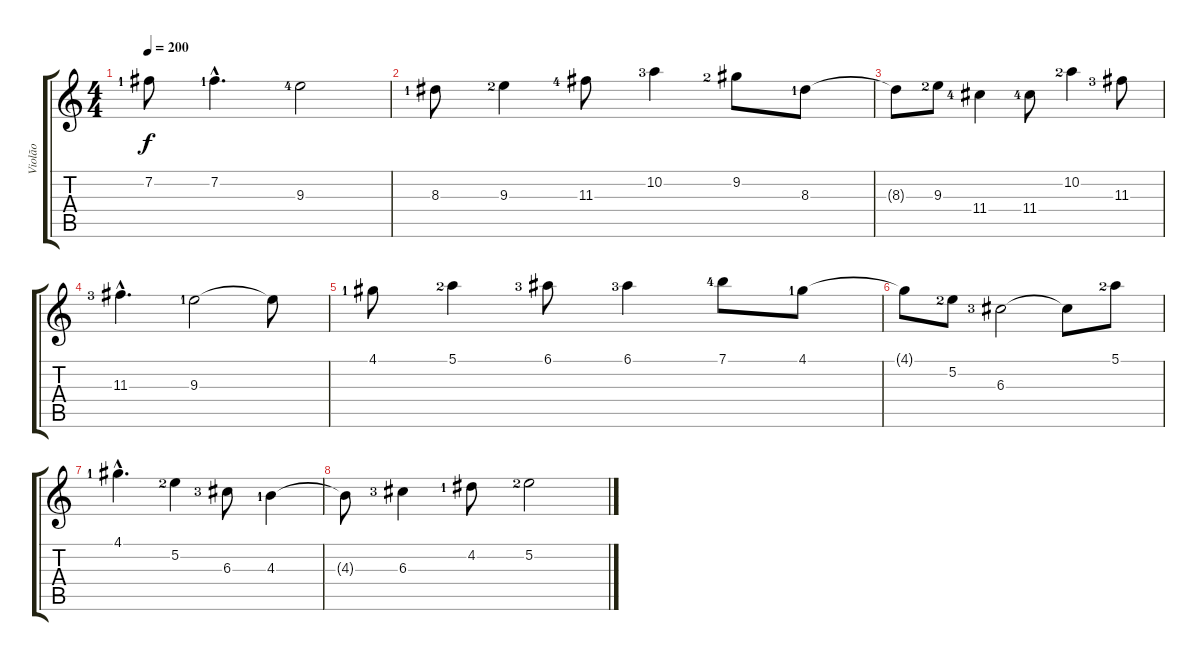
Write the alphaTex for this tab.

\track ("Violão" "Violão") {instrument acousticguitarsteel}
\staff {score tabs}
\tuning (E4 B3 G3 D3 A2 E2) {hide}
\ts (4 4)
\tempo 200
\clef g2
\ks c
7.2{lf 2}.8{dy f} 7.2{hac lf 2}.4{d} 9.3{lf 5}.2 |
8.3{lf 2}.8 9.3{lf 3}.4 11.3{lf 5}.8 10.2{lf 4}.4 9.2{lf 3}.8 8.3{lf 2}.8 |
8.3{t}.8 9.3{lf 3}.8 11.4{lf 5}.4 11.4{lf 5}.8 10.2{lf 3}.4 11.3{lf 4}.8 |
11.3{hac lf 4}.4{d} 9.3{lf 2}.2 9.3{t}.8 |
4.1{lf 2}.8 5.1{lf 3}.4 6.1{lf 4}.8 6.1{lf 4}.4 7.1{lf 5}.8 4.1{lf 2}.8 |
4.1{t}.8 5.2{lf 3}.8 6.3{lf 4}.2 6.3{t}.8 5.1{lf 3}.8 |
4.1{hac lf 2}.4{d} 5.2{lf 3}.4 6.3{lf 4}.8 4.3{lf 2}.4 |
4.3{t}.8 6.3{lf 4}.4 4.2{lf 2}.8 5.2{lf 3}.2
